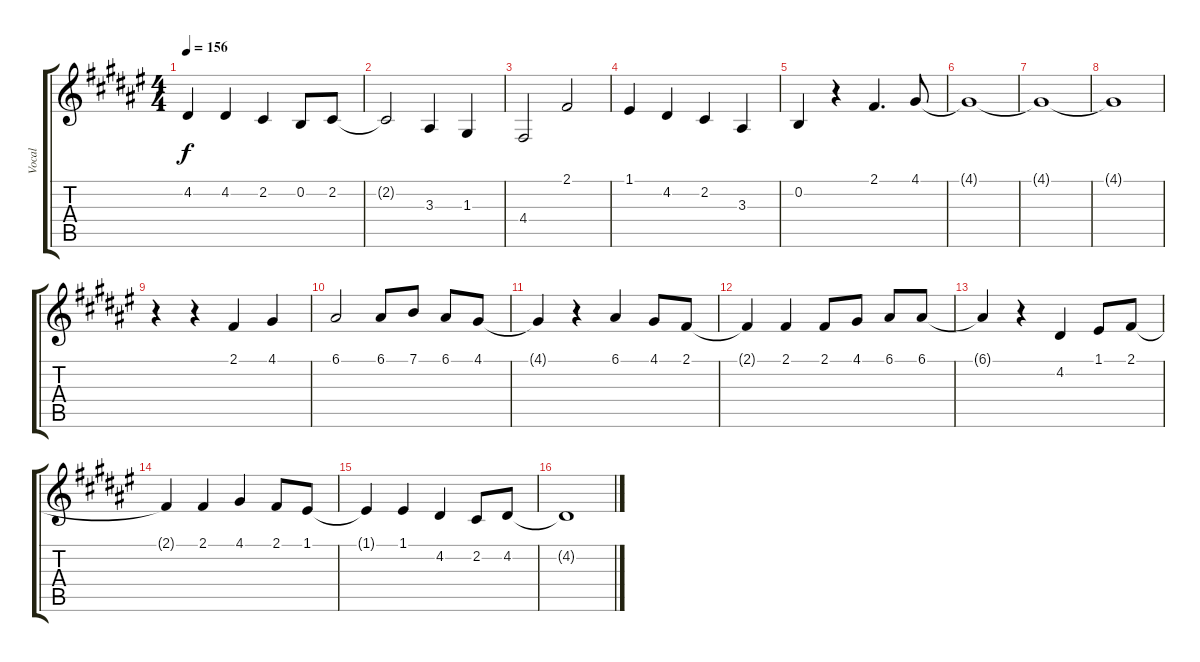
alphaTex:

\track ("Vocal" "Vocal") {instrument oboe}
\staff {score tabs}
\tuning (E4 B3 G3 D3 A2 E2) {hide}
\ts (4 4)
\tempo 156
\clef g2
\ks f#
4.2.4{dy f} 4.2.4 2.2.4 0.2.8 2.2.8 |
2.2{t}.2 3.3.4 1.3.4 |
4.4.2 2.1.2 |
1.1.4 4.2.4 2.2.4 3.3.4 |
0.2.4 r.4 2.1.4{d} 4.1.8 |
4.1{t}.1 |
4.1{t}.1 |
4.1{t}.1 |
r.4 r.4 2.1.4 4.1.4 |
6.1.2 6.1.8 7.1.8 6.1.8 4.1.8 |
4.1{t}.4 r.4 6.1.4 4.1.8 2.1.8 |
2.1{t}.4 2.1.4 2.1.8 4.1.8 6.1.8 6.1.8 |
6.1{t}.4 r.4 4.2.4 1.1.8 2.1.8 |
2.1{t}.4 2.1.4 4.1.4 2.1.8 1.1.8 |
1.1{t}.4 1.1.4 4.2.4 2.2.8 4.2.8 |
4.2{t}.1
